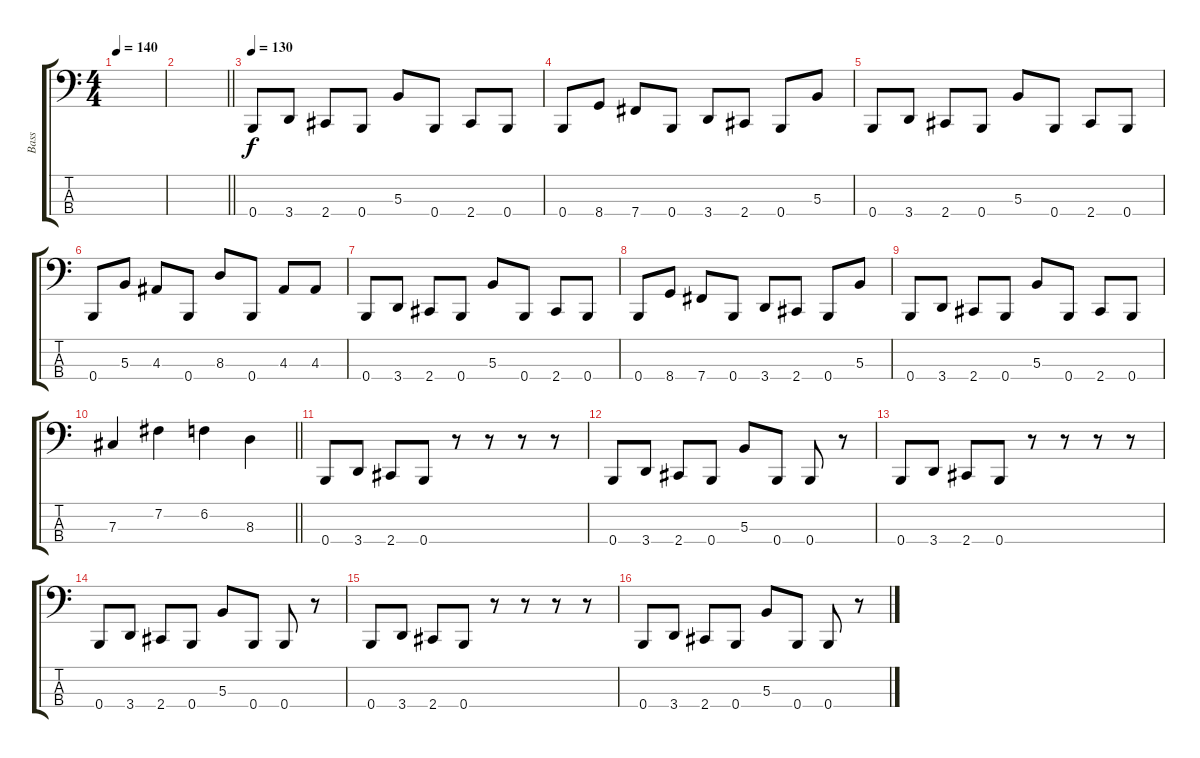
\track ("Bass" "Bass") {instrument electricbasspick}
\staff {score tabs}
\tuning (E2 B1 Gb1 B0) {hide}
\ts (4 4)
\tempo 140
\clef f4
\ks c
|
\barLineRight lightlight
|
\tempo 130
0.4.8 3.4.8 2.4.8 0.4.8 5.3.8 0.4.8 2.4.8 0.4.8 |
0.4.8 8.4.8 7.4.8 0.4.8 3.4.8 2.4.8 0.4.8 5.3.8 |
0.4.8 3.4.8 2.4.8 0.4.8 5.3.8 0.4.8 2.4.8 0.4.8 |
0.4.8 5.3.8 4.3.8 0.4.8 8.3.8 0.4.8 4.3.8 4.3.8 |
0.4.8 3.4.8 2.4.8 0.4.8 5.3.8 0.4.8 2.4.8 0.4.8 |
0.4.8 8.4.8 7.4.8 0.4.8 3.4.8 2.4.8 0.4.8 5.3.8 |
0.4.8 3.4.8 2.4.8 0.4.8 5.3.8 0.4.8 2.4.8 0.4.8 |
\barLineRight lightlight
7.3.4 7.2.4 6.2.4 8.3.4 |
0.4.8 3.4.8 2.4.8 0.4.8 r.8 r.8 r.8 r.8 |
0.4.8 3.4.8 2.4.8 0.4.8 5.3.8 0.4.8 0.4.8 r.8 |
0.4.8 3.4.8 2.4.8 0.4.8 r.8 r.8 r.8 r.8 |
0.4.8 3.4.8 2.4.8 0.4.8 5.3.8 0.4.8 0.4.8 r.8 |
0.4.8 3.4.8 2.4.8 0.4.8 r.8 r.8 r.8 r.8 |
0.4.8 3.4.8 2.4.8 0.4.8 5.3.8 0.4.8 0.4.8 r.8
